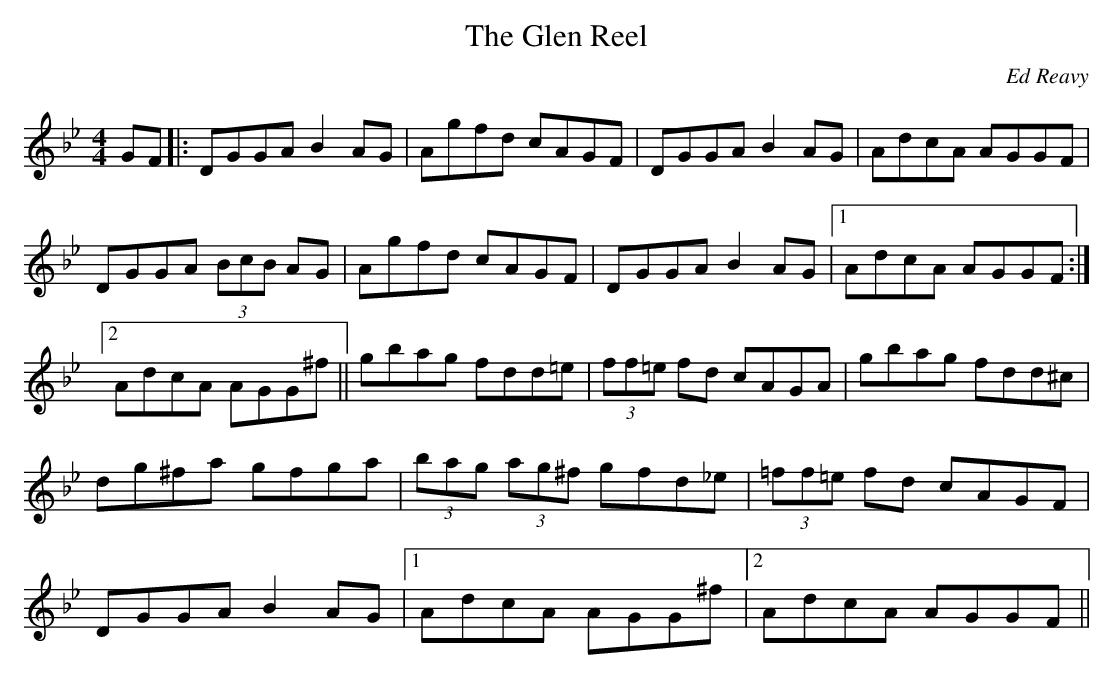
X:1
T:The Glen Reel
M:4/4
L:1/8
C:Ed Reavy
K:Bb
GF|:DGGA B2 AG|Agfd cAGF|DGGA B2 AG|AdcA AGGF|
DGGA (3BcB AG|Agfd cAGF|DGGA B2 AG|1AdcA AGGF:|
[2AdcA AGG^f||gbag fdd=e|(3ff=e fd cAGA|gbag fdd^c|
dg^fa gfga|(3bag (3ag^f gfd_e|(3=ff=e fd cAGF|
DGGA B2 AG|1AdcA AGG^f|2AdcA AGGF||
